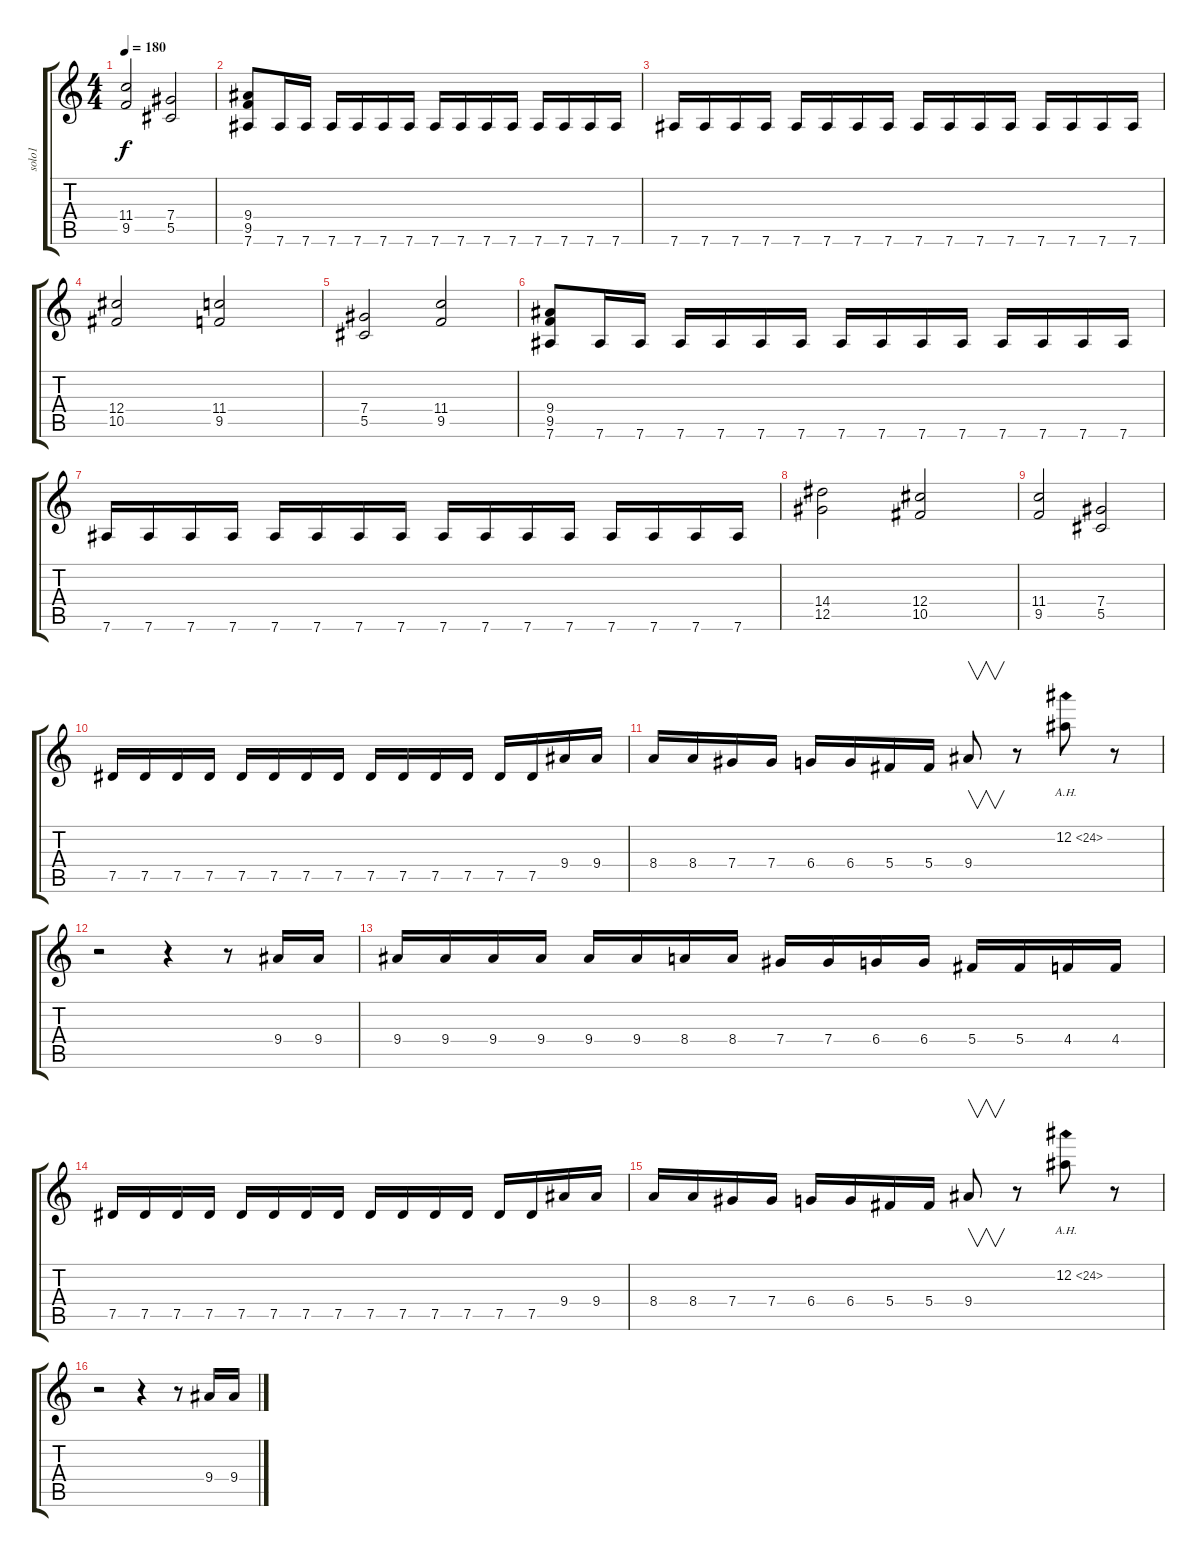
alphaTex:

\track ("solo1" "solo1") {instrument distortionguitar}
\staff {score tabs}
\tuning (Eb4 Bb3 Gb3 Db3 Ab2 Eb2) {hide}
\ts (4 4)
\tempo 180
\clef g2
\ks c
(11.4 9.5).2{dy f} (7.4 5.5).2 |
(9.4 9.5 7.6).8 7.6.16 7.6.16 7.6.16 7.6.16 7.6.16 7.6.16 7.6.16 7.6.16 7.6.16 7.6.16 7.6.16 7.6.16 7.6.16 7.6.16 |
7.6.16 7.6.16 7.6.16 7.6.16 7.6.16 7.6.16 7.6.16 7.6.16 7.6.16 7.6.16 7.6.16 7.6.16 7.6.16 7.6.16 7.6.16 7.6.16 |
(12.4 10.5).2 (11.4 9.5).2 |
(7.4 5.5).2 (11.4 9.5).2 |
(9.4 9.5 7.6).8 7.6.16 7.6.16 7.6.16 7.6.16 7.6.16 7.6.16 7.6.16 7.6.16 7.6.16 7.6.16 7.6.16 7.6.16 7.6.16 7.6.16 |
7.6.16 7.6.16 7.6.16 7.6.16 7.6.16 7.6.16 7.6.16 7.6.16 7.6.16 7.6.16 7.6.16 7.6.16 7.6.16 7.6.16 7.6.16 7.6.16 |
(14.4 12.5).2 (12.4 10.5).2 |
(11.4 9.5).2 (7.4 5.5).2 |
7.5.16{balance 8} 7.5.16 7.5.16 7.5.16 7.5.16 7.5.16 7.5.16 7.5.16 7.5.16 7.5.16 7.5.16 7.5.16 7.5.16 7.5.16 9.4.16 9.4.16 |
8.4.16 8.4.16 7.4.16 7.4.16 6.4.16 6.4.16 5.4.16 5.4.16 9.4.8{v} r.8 12.2{ah 12}.8 r.8 |
r.2 r.4 r.8 9.4.16 9.4.16 |
9.4.16 9.4.16 9.4.16 9.4.16 9.4.16 9.4.16 8.4.16 8.4.16 7.4.16 7.4.16 6.4.16 6.4.16 5.4.16 5.4.16 4.4.16 4.4.16 |
7.5.16{balance 8} 7.5.16 7.5.16 7.5.16 7.5.16 7.5.16 7.5.16 7.5.16 7.5.16 7.5.16 7.5.16 7.5.16 7.5.16 7.5.16 9.4.16 9.4.16 |
8.4.16 8.4.16 7.4.16 7.4.16 6.4.16 6.4.16 5.4.16 5.4.16 9.4.8{v} r.8 12.2{ah 12}.8 r.8 |
r.2 r.4 r.8 9.4.16 9.4.16
